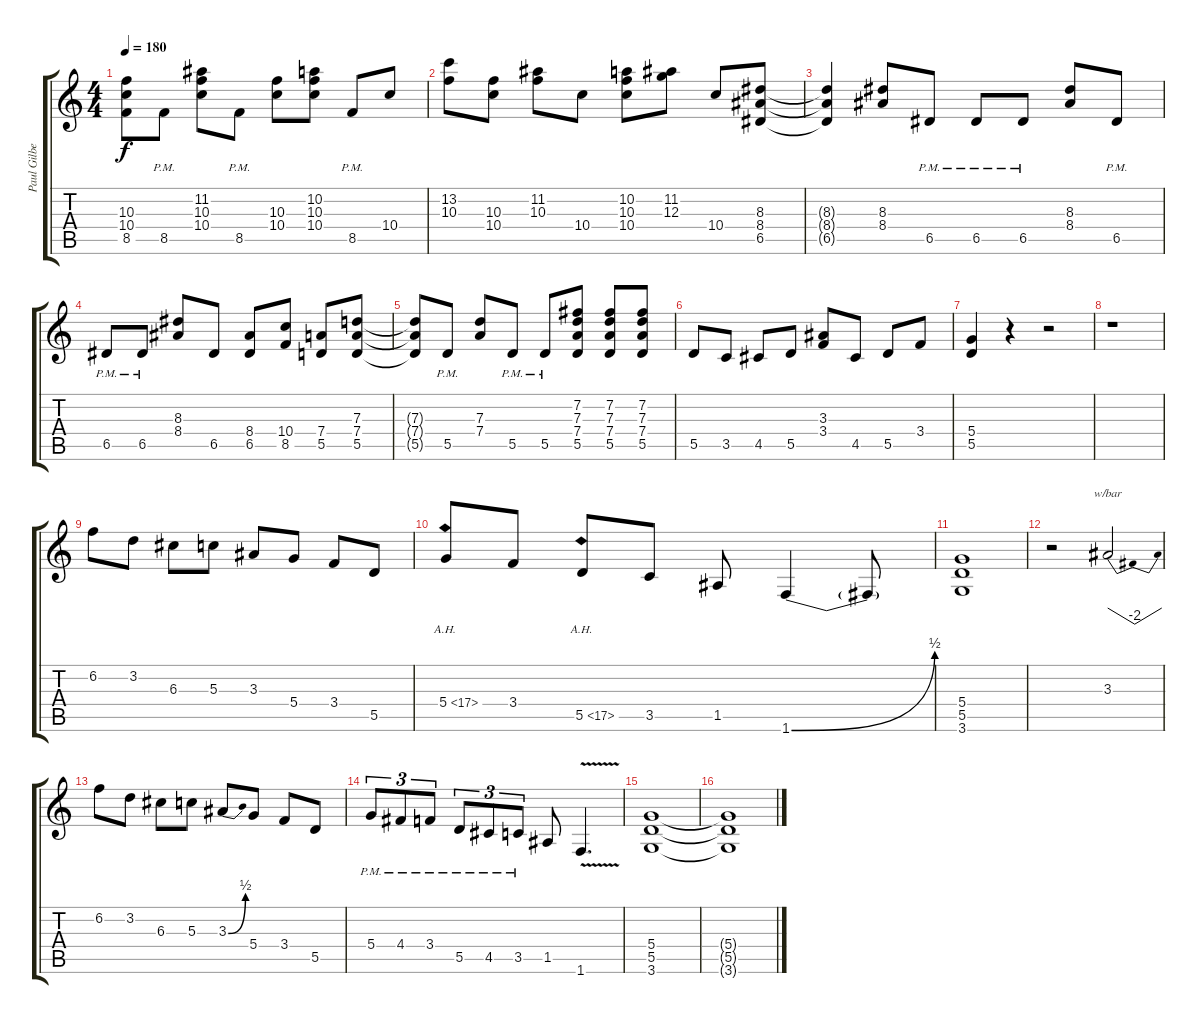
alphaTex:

\track ("Paul Gilbert" "Paul Gilbe") {instrument overdrivenguitar}
\staff {score tabs}
\tuning (E4 B3 G3 D3 A2 E2) {hide}
\ts (4 4)
\tempo 180
\clef g2
\ks c
(10.3{t} 10.4{t} 8.5{t}).8{dy f} 8.5{pm}.8 (11.2 10.3 10.4).8 8.5{pm}.8 (10.3 10.4).8 (10.2 10.3 10.4).8 8.5{pm}.8 10.4.8 |
(13.2 10.3).8 (10.3 10.4).8 (11.2 10.3).8 10.4.8 (10.2 10.3 10.4).8 (11.2 12.3).8 10.4.8 (8.3 8.4 6.5).8 |
(8.3{t} 8.4{t} 6.5{t}).4 (8.3 8.4).8 6.5{pm}.8 6.5{pm}.8 6.5{pm}.8 (8.3 8.4).8 6.5{pm}.8 |
6.5{pm}.8 6.5{pm}.8 (8.3 8.4).8 6.5.8 (8.4 6.5).8 (10.4 8.5).8 (7.4 5.5).8 (7.3 7.4 5.5).8 |
(7.3{t} 7.4{t} 5.5{t}).8 5.5{pm}.8 (7.3 7.4).8 5.5{pm}.8 5.5{pm}.8 (7.2 7.3 7.4 5.5).8 (7.2 7.3 7.4 5.5).8 (7.2 7.3 7.4 5.5).8 |
5.5.8 3.5.8 4.5.8 5.5.8 (3.3 3.4).8 4.5.8 5.5.8 3.4.8 |
(5.4 5.5).4 r.4 r.2 |
r.1 |
6.2.8 3.2.8 6.3.8 5.3.8 3.3.8 5.4.8 3.4.8 5.5.8 |
5.4{ah 12}.8 3.4.8 5.5{ah 12}.8 3.5.8 1.5.8 1.6{be (bend 0 0 60 2)}.4 1.6{t}.8 |
(5.4 5.5 3.6).1 |
r.2 3.3.2{tbe (dip default 0 0 30 -8 60 0)} |
6.2.8 3.2.8 6.3.8 5.3.8 3.3{be (bend 0 0 60 2)}.8 5.4.8 3.4.8 5.5.8 |
5.4{pm}.8{tu (3 2)} 4.4{pm}.8{tu (3 2)} 3.4{pm}.8{tu (3 2)} 5.5{pm}.8{tu (3 2)} 4.5{pm}.8{tu (3 2)} 3.5{pm}.8{tu (3 2)} 1.5.8 1.6{v}.4{d} |
(5.4 5.5 3.6).1 |
(5.4{t} 5.5{t} 3.6{t}).1
